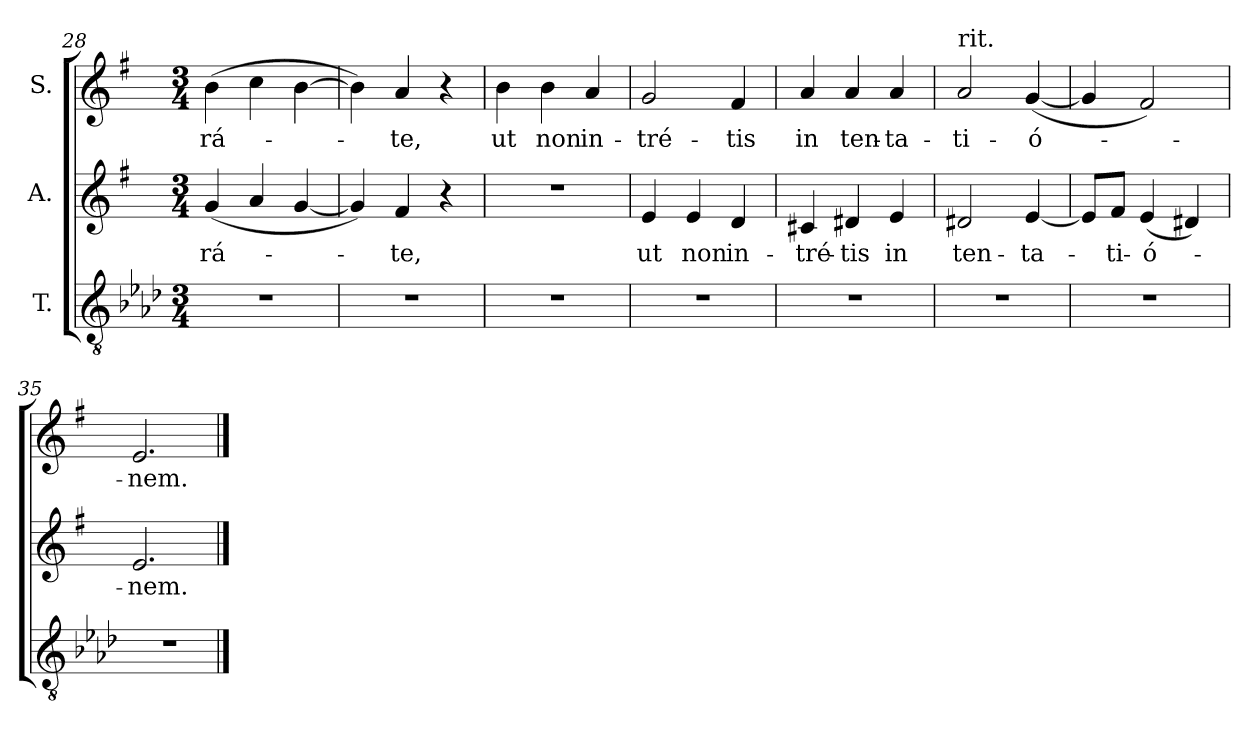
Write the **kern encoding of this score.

**kern	**kern	**text	**kern	**text
*part3	*part2	*part2	*part1	*part1
*staff3	*staff2	*staff2	*staff1	*staff1
*I"T.	*I"A.	*	*I"S.	*
!!LO:LB:g=z
*clefGv2	*clefG2	*	*clefG2	*
*ITrd2c3	*ITrd1c2	*	*ITrd1c2	*
*k[b-]	*k[b-]	*	*k[b-]	*
*d:	*d:	*	*d:	*
*M3/4	*M3/4	*	*M3/4	*
=28	=28	=28	=28	=28
!LO:N:vis=1	!	!	!	!
!	!	!LO:LY:b:color=#000000	!	!
!	!	!	!	!LO:LY:b:color=#000000
2.r	(4fi/	-rá-	(4ai\	-rá-
.	4gi/	.	4b-i\	.
.	[<4fi/	.	[>4ai\	.
=29	=29	=29	=29	=29
!LO:N:vis=1	!	!	!	!
2.r	4fi/])	.	4ai\])	.
!	!	!LO:LY:b:color=#000000	!	!
!	!	!	!	!LO:LY:b:color=#000000
.	4ei/	-te,	4gi/	-te,
.	4r	.	4r	.
=30	=30	=30	=30	=30
!LO:N:vis=1	!LO:N:vis=1	!	!	!
!	!	!	!	!LO:LY:b:color=#000000
2.r	2.r	.	4ai\	ut
!	!	!	!	!LO:LY:b:color=#000000
.	.	.	4ai\	non
!	!	!	!	!LO:LY:b:color=#000000
.	.	.	4gi/	in-
=31	=31	=31	=31	=31
!LO:N:vis=1	!	!	!	!
!	!	!LO:LY:b:color=#000000	!	!
!	!	!	!	!LO:LY:b:color=#000000
2.r	4di/	ut	2fi/	-tré-
!	!	!LO:LY:b:color=#000000	!	!
.	4di/	non	.	.
!	!	!LO:LY:b:color=#000000	!	!
!	!	!	!	!LO:LY:b:color=#000000
.	4ci/	in-	4ei/	-tis
=32	=32	=32	=32	=32
!LO:N:vis=1	!	!	!	!
!	!	!LO:LY:b:color=#000000	!	!
!	!	!	!	!LO:LY:b:color=#000000
2.r	4Bni/	-tré-	4gi/	in
!	!	!LO:LY:b:color=#000000	!	!
!	!	!	!	!LO:LY:b:color=#000000
.	4c#Xi/	-tis	4gi/	ten-
!	!	!LO:LY:b:color=#000000	!	!
!	!	!	!	!LO:LY:b:color=#000000
.	4di/	in	4gi/	-ta-
=33	=33	=33	=33	=33
!LO:N:vis=1	!	!	!	!
!	!	!LO:LY:b:color=#000000	!	!
!	!	!	!LO:TX:t=rit.	!
!	!	!	!	!LO:LY:b:color=#000000
2.r	2c#Xi/	ten-	2gi/	-ti-
!	!	!LO:LY:b:color=#000000	!	!
!	!	!	!	!LO:LY:b:color=#000000
.	[<4di/	-ta-	([<4fi/	-ó-
=34	=34	=34	=34	=34
!LO:N:vis=1	!	!	!	!
2.r	8di/L]	.	4fi/]	.
!	!	!LO:LY:b:color=#000000	!	!
.	8ei/J	-ti-	.	.
!	!	!LO:LY:b:color=#000000	!	!
.	(4di/	-ó-	2ei/)	.
.	4c#Xi/)	.	.	.
=35	=35	=35	=35	=35
!LO:N:vis=1	!	!	!	!
!	!	!LO:LY:b:color=#000000	!	!
!	!	!	!	!LO:LY:b:color=#000000
2.r	2.di/	-nem.	2.di/	-nem.
==	==	==	==	==
*-	*-	*-	*-	*-
